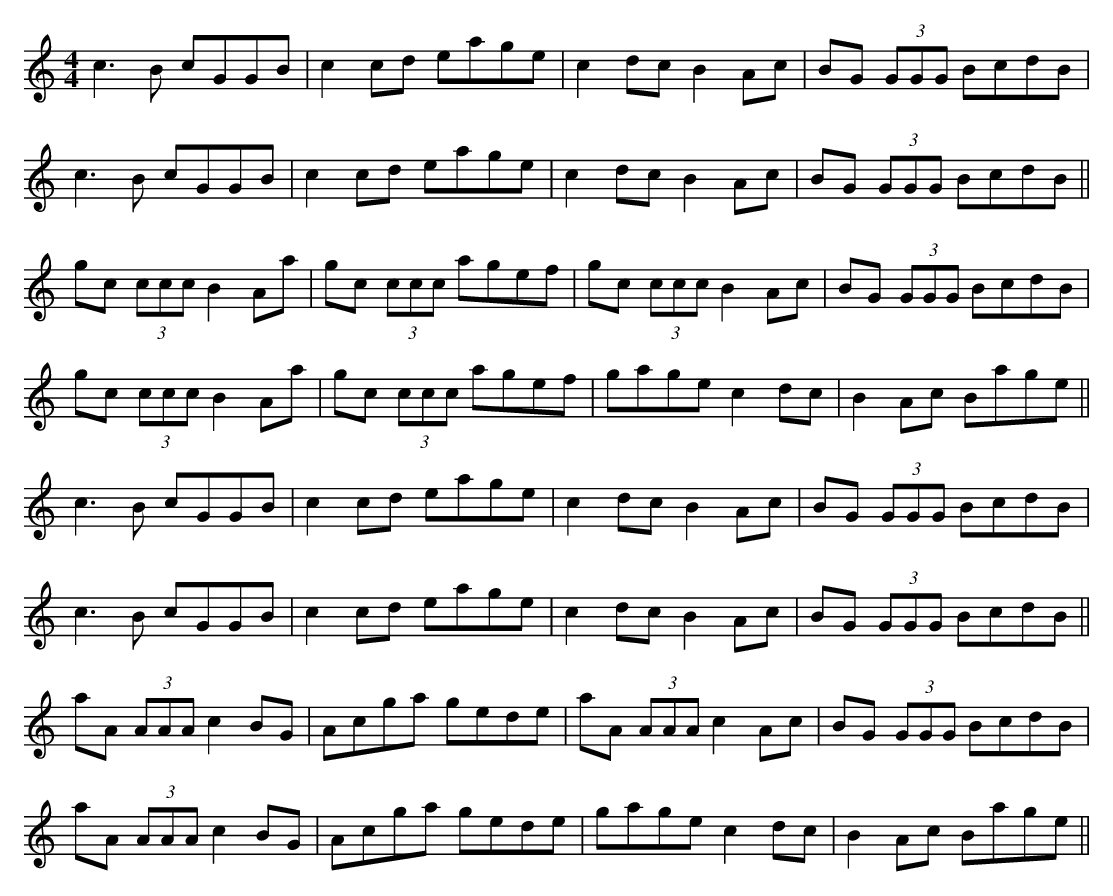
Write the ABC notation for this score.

X:1
M:4/4
K:C
c3 B cGGB|c2 cd eage|c2 dc B2 Ac|BG (3GGG BcdB|
c3 B cGGB|c2 cd eage|c2 dc B2 Ac|BG (3GGG BcdB||
gc (3ccc B2 Aa|gc (3ccc agef|gc (3ccc B2 Ac|BG (3GGG BcdB|
gc (3ccc B2 Aa|gc (3ccc agef|gage c2 dc|B2 Ac Bage||
c3 B cGGB|c2 cd eage|c2 dc B2 Ac|BG (3GGG BcdB|
c3 B cGGB|c2 cd eage|c2 dc B2 Ac|BG (3GGG BcdB||
aA (3AAA c2 BG|Acga gede|aA (3AAA c2 Ac|BG (3GGG BcdB|
aA (3AAA c2 BG|Acga gede|gage c2 dc|B2 Ac Bage||
